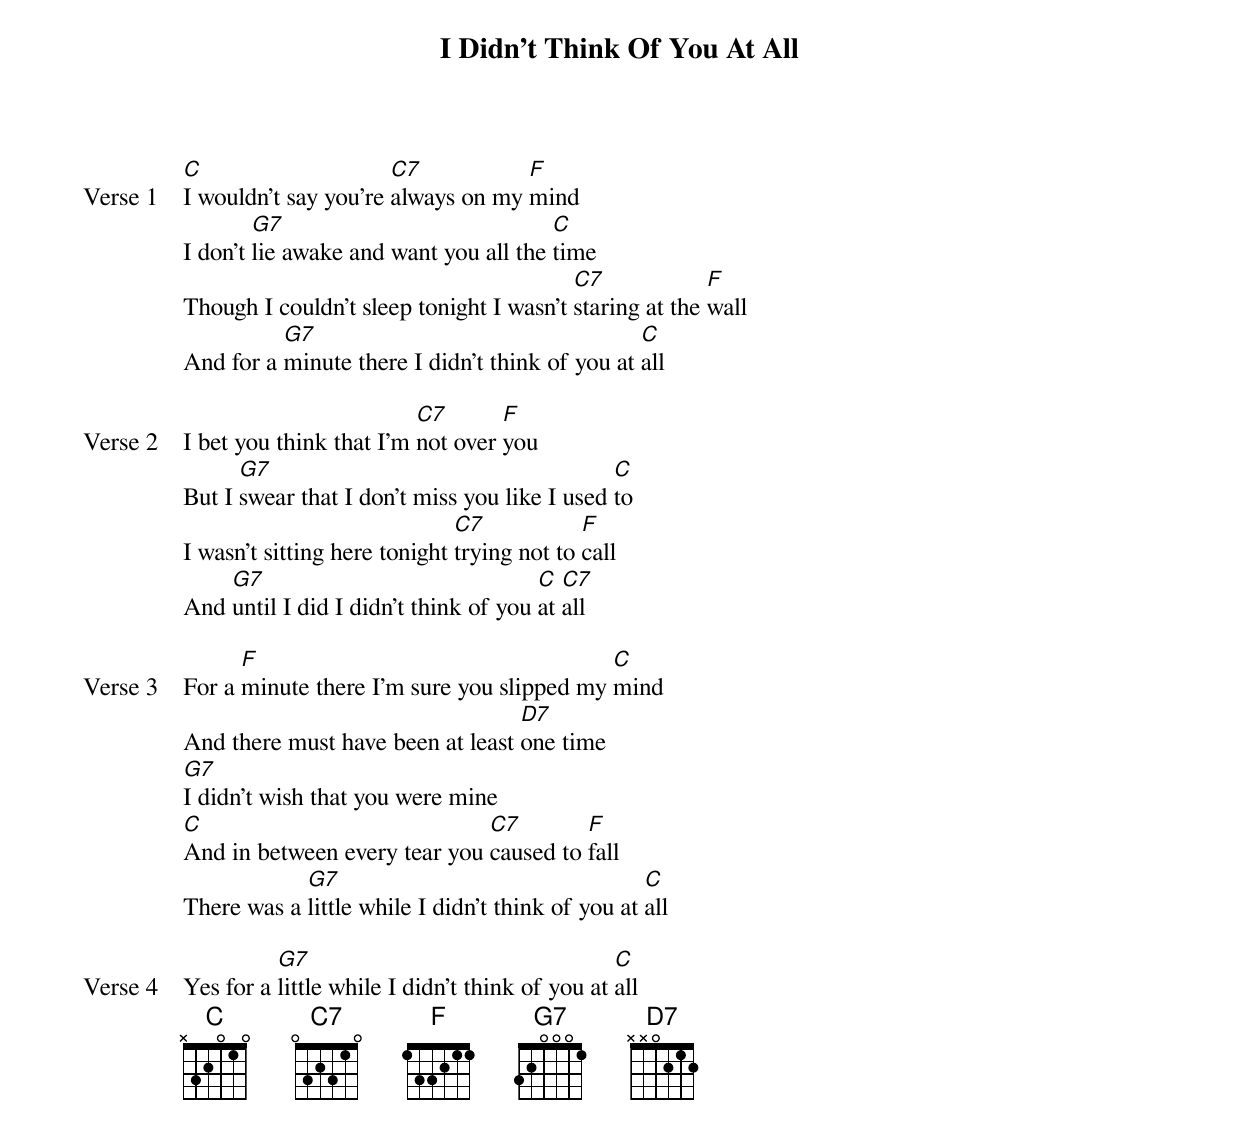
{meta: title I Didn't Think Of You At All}
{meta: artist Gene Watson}
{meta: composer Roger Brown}

{start_of_verse: Verse 1}
[C]I wouldn't say you're [C7]always on my [F]mind
I don't [G7]lie awake and want you all the [C]time
Though I couldn't sleep tonight I wasn't [C7]staring at the [F]wall
And for a [G7]minute there I didn't think of you at [C]all
{end_of_verse}

{start_of_verse: Verse 2}
I bet you think that I'm [C7]not over [F]you
But I [G7]swear that I don't miss you like I used [C]to
I wasn't sitting here tonight [C7]trying not to [F]call
And [G7]until I did I didn't think of you [C]at [C7]all
{end_of_verse}

{start_of_verse: Verse 3}
For a [F]minute there I'm sure you slipped my [C]mind
And there must have been at least [D7]one time
[G7]I didn't wish that you were mine
[C]And in between every tear you [C7]caused to [F]fall
There was a [G7]little while I didn't think of you at [C]all
{end_of_verse}

{start_of_verse: Verse 4}
Yes for a [G7]little while I didn't think of you at [C]all
{end_of_verse}
